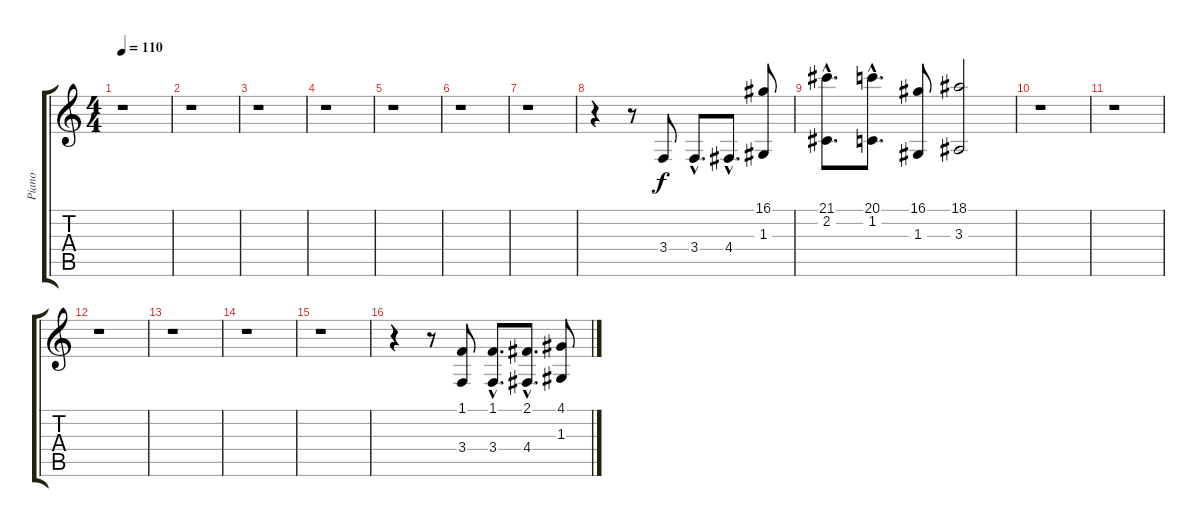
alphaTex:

\track ("Piano" "Piano") {instrument acousticgrandpiano}
\staff {score tabs}
\tuning (E4 B3 G3 D3 A2 E2) {hide}
\ts (4 4)
\tempo 110
\clef g2
\ks c
r.1{dy f instrument acousticgrandpiano} |
r.1 |
r.1 |
r.1 |
r.1 |
r.1 |
r.1 |
r.4 r.8 3.4.8 3.4{hac}.8{d} 4.4{hac}.8{d} (16.1 1.3).8 |
(21.1{hac} 2.2{hac}).8{d} (20.1{hac} 1.2{hac}).8{d} (16.1 1.3).8 (18.1 3.3).2 |
r.1 |
r.1 |
r.1 |
r.1 |
r.1 |
r.1 |
r.4 r.8 (1.1 3.4).8 (1.1{hac} 3.4{hac}).8{d} (2.1{hac} 4.4{hac}).8{d} (4.1 1.3).8
